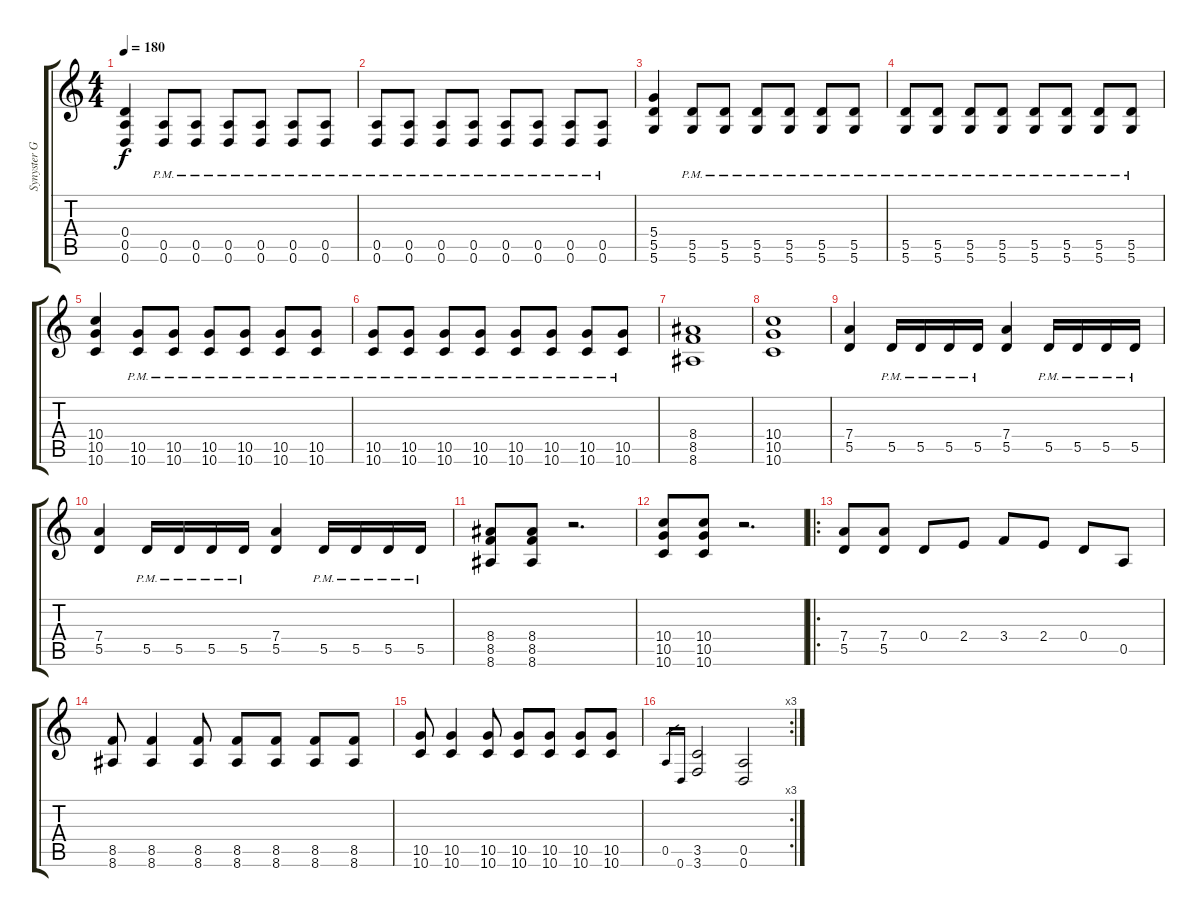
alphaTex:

\track ("Synyster Gates" "Synyster G") {instrument overdrivenguitar}
\staff {score tabs}
\tuning (E4 B3 G3 D3 A2 D2) {hide}
\ts (4 4)
\tempo 180
\clef g2
\ks c
(0.4 0.5 0.6).4{dy f} (0.5{pm} 0.6{pm}).8 (0.5{pm} 0.6{pm}).8 (0.5{pm} 0.6{pm}).8 (0.5{pm} 0.6{pm}).8 (0.5{pm} 0.6{pm}).8 (0.5{pm} 0.6{pm}).8 |
(0.5{pm} 0.6{pm}).8 (0.5{pm} 0.6{pm}).8 (0.5{pm} 0.6{pm}).8 (0.5{pm} 0.6{pm}).8 (0.5{pm} 0.6{pm}).8 (0.5{pm} 0.6{pm}).8 (0.5{pm} 0.6{pm}).8 (0.5{pm} 0.6{pm}).8 |
(5.4 5.5 5.6).4 (5.5{pm} 5.6{pm}).8 (5.5{pm} 5.6{pm}).8 (5.5{pm} 5.6{pm}).8 (5.5{pm} 5.6{pm}).8 (5.5{pm} 5.6{pm}).8 (5.5{pm} 5.6{pm}).8 |
(5.5{pm} 5.6{pm}).8 (5.5{pm} 5.6{pm}).8 (5.5{pm} 5.6{pm}).8 (5.5{pm} 5.6{pm}).8 (5.5{pm} 5.6{pm}).8 (5.5{pm} 5.6{pm}).8 (5.5{pm} 5.6{pm}).8 (5.5{pm} 5.6{pm}).8 |
(10.4 10.5 10.6).4 (10.5{pm} 10.6{pm}).8 (10.5{pm} 10.6{pm}).8 (10.5{pm} 10.6{pm}).8 (10.5{pm} 10.6{pm}).8 (10.5{pm} 10.6{pm}).8 (10.5{pm} 10.6{pm}).8 |
(10.5{pm} 10.6{pm}).8 (10.5{pm} 10.6{pm}).8 (10.5{pm} 10.6{pm}).8 (10.5{pm} 10.6{pm}).8 (10.5{pm} 10.6{pm}).8 (10.5{pm} 10.6{pm}).8 (10.5{pm} 10.6{pm}).8 (10.5{pm} 10.6{pm}).8 |
(8.4 8.5 8.6).1 |
(10.4 10.5 10.6).1 |
(7.4 5.5).4 5.5{pm}.16 5.5{pm}.16 5.5{pm}.16 5.5{pm}.16 (7.4 5.5).4 5.5{pm}.16 5.5{pm}.16 5.5{pm}.16 5.5{pm}.16 |
(7.4 5.5).4 5.5{pm}.16 5.5{pm}.16 5.5{pm}.16 5.5{pm}.16 (7.4 5.5).4 5.5{pm}.16 5.5{pm}.16 5.5{pm}.16 5.5{pm}.16 |
(8.4 8.5 8.6).8 (8.4 8.5 8.6).8 r.2{d} |
(10.4 10.5 10.6).8 (10.4 10.5 10.6).8 r.2{d} |
\ro
(7.4 5.5).8 (7.4 5.5).8 0.4.8 2.4.8 3.4.8 2.4.8 0.4.8 0.5.8 |
(8.5 8.6).8 (8.5 8.6).4 (8.5 8.6).8 (8.5 8.6).8 (8.5 8.6).8 (8.5 8.6).8 (8.5 8.6).8 |
(10.5 10.6).8 (10.5 10.6).4 (10.5 10.6).8 (10.5 10.6).8 (10.5 10.6).8 (10.5 10.6).8 (10.5 10.6).8 |
\rc 3
0.5.16{gr} 0.6.16{gr} (3.5 3.6).2 (0.5 0.6).2
